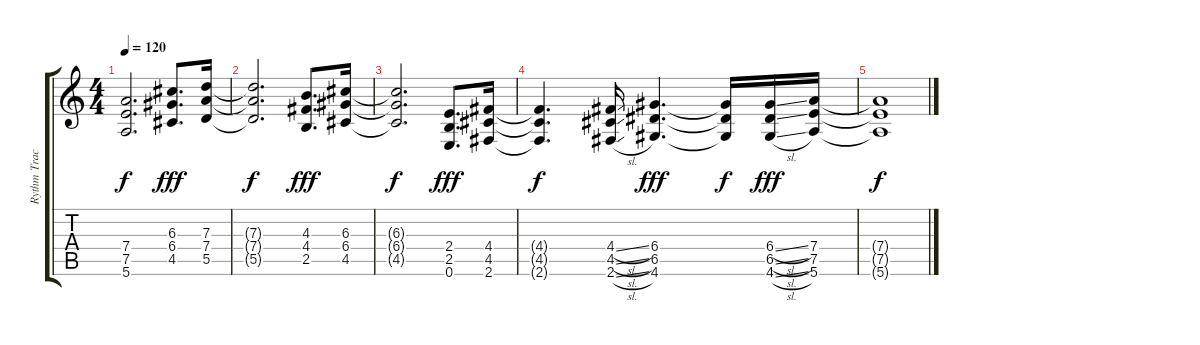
\track ("Rythm Track" "Rythm Trac") {instrument overdrivenguitar}
\staff {score tabs}
\tuning (E4 B3 G3 D3 A2 E2) {hide}
\ts (4 4)
\tempo 120
\clef g2
\ks c
(7.4{t} 7.5{t} 5.6{t}).2{d dy f} (6.3 6.4 4.5).8{d dy fff} (7.3 7.4 5.5).16 |
(7.3{t} 7.4{t} 5.5{t}).2{d dy f} (4.3 4.4 2.5).8{d dy fff} (6.3 6.4 4.5).16 |
(6.3{t} 6.4{t} 4.5{t}).2{d dy f} (2.4 2.5 0.6).8{d dy fff} (4.4 4.5 2.6).16 |
(4.4{t} 4.5{t} 2.6{t}).4{d dy f} (4.4{sl} 4.5{sl} 2.6{sl}).16 (6.4 6.5 4.6).4{d dy fff} (6.4{t} 6.5{t} 4.6{t}).16{dy f} (6.4{sl} 6.5{sl} 4.6{sl}).16{dy fff} (7.4 7.5 5.6).16 |
(7.4{t} 7.5{t} 5.6{t}).1{dy f}
